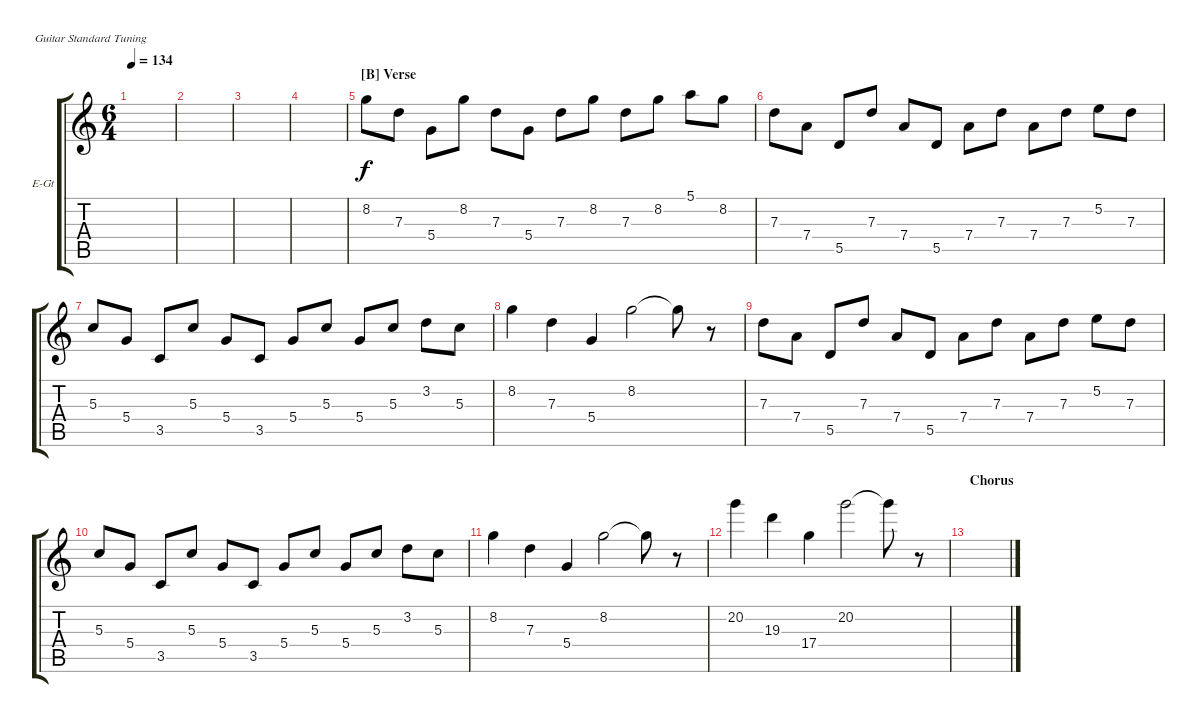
\defaultSystemsLayout 4
\bracketExtendMode groupsimilarinstruments
\firstSystemTrackNameOrientation horizontal
\otherSystemsTrackNameOrientation horizontal
\track ("Electric Guitar 2" "E-Gt") {instrument distortionguitar}
\staff {score tabs}
\tuning (E4 B3 G3 D3 A2 E2)
\ts (6 4)
\tempo 134
\clef g2
\scale
0.333333
\ks c
|
\scale
0.333333 |
\scale
0.333333 |
\scale
0.333333 |
\section ("B" "Verse")
\scale
0.333333 8.2.8 7.3.8 5.4.8 8.2.8 7.3.8 5.4.8 7.3.8 8.2.8 7.3.8 8.2.8 5.1.8 8.2.8 |
\scale
0.333333 7.3.8 7.4.8 5.5.8 7.3.8 7.4.8 5.5.8 7.4.8 7.3.8 7.4.8 7.3.8 5.2.8 7.3.8 |
\scale
0.333333 5.3.8 5.4.8 3.5.8 5.3.8 5.4.8 3.5.8 5.4.8 5.3.8 5.4.8 5.3.8 3.2.8 5.3.8 |
\scale
0.333333 8.2.4 7.3.4 5.4.4 8.2.2 8.2{t}.8 r.8 |
\scale
0.333333 7.3.8 7.4.8 5.5.8 7.3.8 7.4.8 5.5.8 7.4.8 7.3.8 7.4.8 7.3.8 5.2.8 7.3.8 |
\scale
0.333333 5.3.8 5.4.8 3.5.8 5.3.8 5.4.8 3.5.8 5.4.8 5.3.8 5.4.8 5.3.8 3.2.8 5.3.8 |
\scale
0.333333 8.2.4 7.3.4 5.4.4 8.2.2 8.2{t}.8 r.8 |
\scale
0.333333 20.2.4 19.3.4 17.4.4 20.2.2 20.2{t}.8 r.8 |
\section ("" "Chorus")
\scale
0.333333 |
\scale
0.333333 |
\scale
0.333333 |
\scale
0.333333
